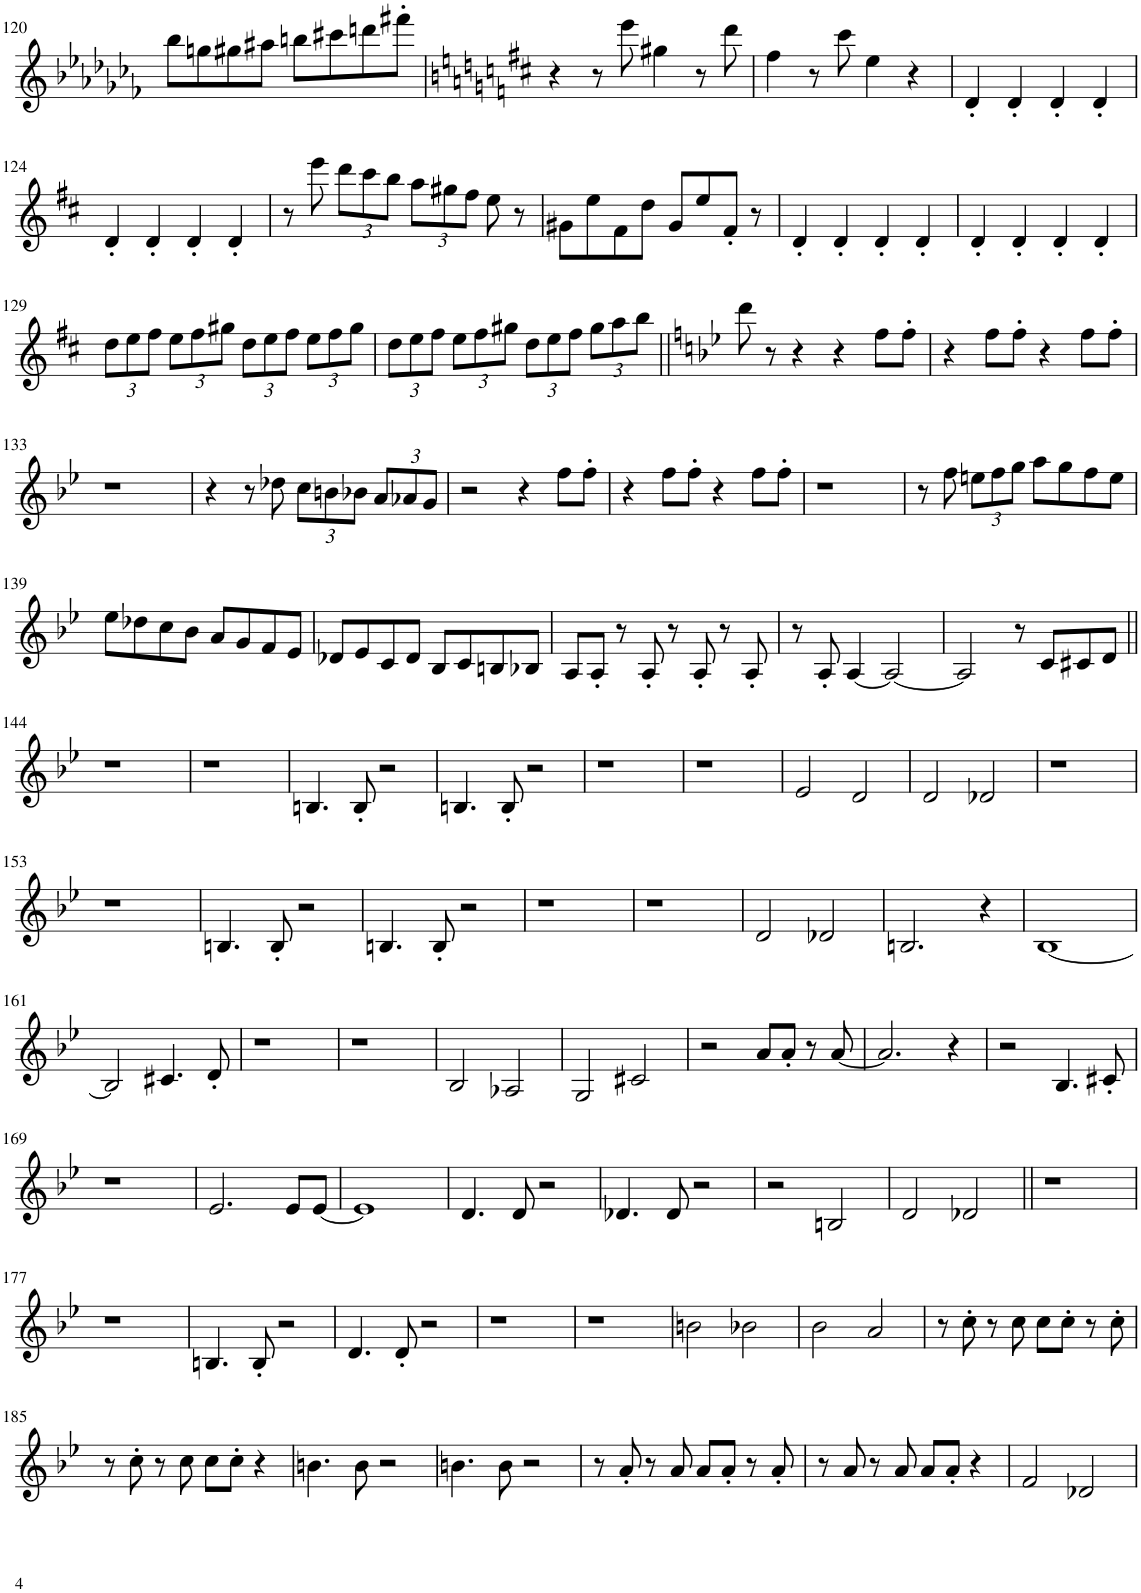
**kern
*part1
*staff1
*I"Violin 1
*I'Vln
!!LO:PB:g=z
*clefG2
*k[b-e-a-d-g-c-f-]
*M4/4
=120
8bb-\L
8ggn\
8gg#X\
8aa#X\J
8bbn\L
8ccc#X\
8dddn\
8fff#X'\J
=121
*k[f#c#]
4r
8r
8eee\
4gg#X\
8r
8ddd\
=122
4ff#\
8r
8ccc#\
4ee\
4r
=123
4d'/
4d'/
4d'/
4d'/
!!LO:LB:g=z
=124
4d'/
4d'/
4d'/
4d'/
=125
8r
8eee\
*Xbrackettup
12ddd\L
12ccc#\
12bb\J
12aa\L
12gg#X\
12ff#\J
8ee\
8r
=126
8g#X\L
8ee\
8f#\
8dd\J
8g#/L
8ee/
8f#'/J
8r
=127
4d'/
4d'/
4d'/
4d'/
=128
4d'/
4d'/
4d'/
4d'/
!!LO:LB:g=z
=129
12dd\L
12ee\
12ff#\J
12ee\L
12ff#\
12gg#X\J
12dd\L
12ee\
12ff#\J
12ee\L
12ff#\
12gg#\J
=130
12dd\L
12ee\
12ff#\J
12ee\L
12ff#\
12gg#X\J
12dd\L
12ee\
12ff#\J
12gg#\L
12aa\
12bb\J
=131||
*k[b-e-]
8ddd\
8r
4r
4r
8ff\L
8ff'\J
=132
4r
8ff\L
8ff'\J
4r
8ff\L
8ff'\J
!!LO:LB:g=z
=133
1r
=134
4r
8r
8dd-X\
12cc\L
12bn\
12b-X\J
12a/L
12a-X/
12g/J
=135
2r
4r
8ff\L
8ff'\J
=136
4r
8ff\L
8ff'\J
4r
8ff\L
8ff'\J
=137
1r
=138
8r
8ff\
12een\L
12ff\
12gg\J
8aa\L
8gg\
8ff\
8ee\J
!!LO:LB:g=z
=139
8ee-\L
8dd-X\
8cc\
8b-\J
8a/L
8g/
8f/
8e-/J
=140
8d-X/L
8e-/
8c/
8d-/J
8B-/L
8c/
8Bn/
8B-X/J
=141
8A/L
8A'/J
8r
8A'/
8r
8A'/
8r
8A'/
=142
8r
8A'/
[4A/
2A/_
=143
2A/]
8r
8c/L
8c#X/
8d/J
!!LO:LB:g=z
=144||
1r
=145
1r
=146
4.Bn/
8B'/
2r
=147
4.Bn/
8B'/
2r
=148
1r
=149
1r
=150
2e-/
2d/
=151
2d/
2d-X/
=152
1r
!!LO:LB:g=z
=153
1r
=154
4.Bn/
8B'/
2r
=155
4.Bn/
8B'/
2r
=156
1r
=157
1r
=158
2d/
2d-X/
=159
2.Bn/
4r
=160
[1B-
!!LO:LB:g=z
=161
2B-/]
4.c#X/
8d'/
=162
1r
=163
1r
=164
2B-/
2A-X/
=165
2G/
2c#X/
=166
2r
8a/L
8a'/J
8r
[8a/
=167
2.a/]
4r
=168
2r
4.B-/
8c#X'/
!!LO:LB:g=z
=169
1r
=170
2.e-/
8e-/L
[8e-/J
=171
1e-]
=172
4.d/
8d/
2r
=173
4.d-X/
8d-/
2r
=174
2r
2Bn/
=175
2d/
2d-X/
=176||
1r
!!LO:LB:g=z
=177
1r
=178
4.Bn/
8B'/
2r
=179
4.d/
8d'/
2r
=180
1r
=181
1r
=182
2bn\
2b-X\
=183
2b-\
2a/
=184
8r
8cc'\
8r
8cc\
8cc\L
8cc'\J
8r
8cc'\
!!LO:LB:g=z
=185
8r
8cc'\
8r
8cc\
8cc\L
8cc'\J
4r
=186
4.bn\
8b\
2r
=187
4.bn\
8b\
2r
=188
8r
8a'/
8r
8a/
8a/L
8a'/J
8r
8a'/
=189
8r
8a/
8r
8a/
8a/L
8a'/J
4r
=190
2f/
2d-X/
=
*-
